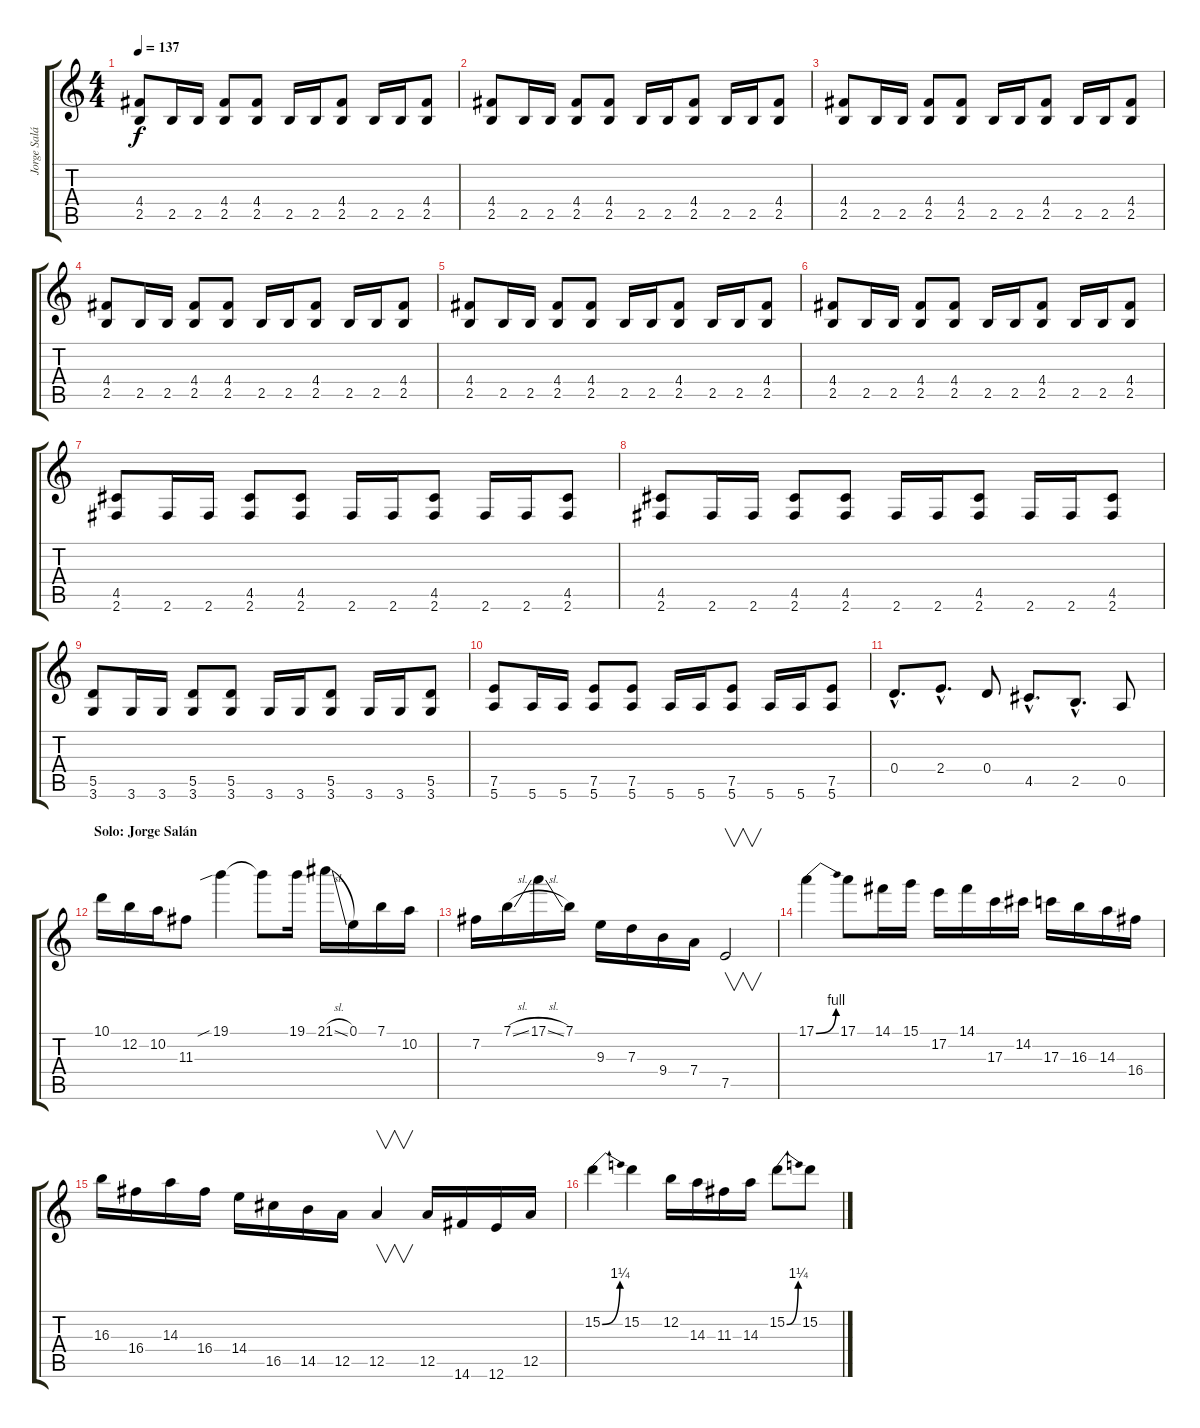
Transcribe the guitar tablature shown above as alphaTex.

\track ("Jorge Salán" "Jorge Salá") {instrument distortionguitar}
\staff {score tabs}
\tuning (E4 B3 G3 D3 A2 E2) {hide}
\ts (4 4)
\tempo 137
\clef g2
\ks c
(4.4 2.5).8{dy f} 2.5.16 2.5.16 (4.4 2.5).8 (4.4 2.5).8 2.5.16 2.5.16 (4.4 2.5).8 2.5.16 2.5.16 (4.4 2.5).8 |
(4.4 2.5).8 2.5.16 2.5.16 (4.4 2.5).8 (4.4 2.5).8 2.5.16 2.5.16 (4.4 2.5).8 2.5.16 2.5.16 (4.4 2.5).8 |
(4.4 2.5).8 2.5.16 2.5.16 (4.4 2.5).8 (4.4 2.5).8 2.5.16 2.5.16 (4.4 2.5).8 2.5.16 2.5.16 (4.4 2.5).8 |
(4.4 2.5).8 2.5.16 2.5.16 (4.4 2.5).8 (4.4 2.5).8 2.5.16 2.5.16 (4.4 2.5).8 2.5.16 2.5.16 (4.4 2.5).8 |
(4.4 2.5).8 2.5.16 2.5.16 (4.4 2.5).8 (4.4 2.5).8 2.5.16 2.5.16 (4.4 2.5).8 2.5.16 2.5.16 (4.4 2.5).8 |
(4.4 2.5).8 2.5.16 2.5.16 (4.4 2.5).8 (4.4 2.5).8 2.5.16 2.5.16 (4.4 2.5).8 2.5.16 2.5.16 (4.4 2.5).8 |
(4.5 2.6).8 2.6.16 2.6.16 (4.5 2.6).8 (4.5 2.6).8 2.6.16 2.6.16 (4.5 2.6).8 2.6.16 2.6.16 (4.5 2.6).8 |
(4.5 2.6).8 2.6.16 2.6.16 (4.5 2.6).8 (4.5 2.6).8 2.6.16 2.6.16 (4.5 2.6).8 2.6.16 2.6.16 (4.5 2.6).8 |
(5.5 3.6).8 3.6.16 3.6.16 (5.5 3.6).8 (5.5 3.6).8 3.6.16 3.6.16 (5.5 3.6).8 3.6.16 3.6.16 (5.5 3.6).8 |
(7.5 5.6).8 5.6.16 5.6.16 (7.5 5.6).8 (7.5 5.6).8 5.6.16 5.6.16 (7.5 5.6).8 5.6.16 5.6.16 (7.5 5.6).8 |
0.4{hac}.8{d} 2.4{hac}.8{d} 0.4.8 4.5{hac}.8{d} 2.5{hac}.8{d} 0.5.8 |
\section ("" "Solo: Jorge Salán")
10.1.16{volume 16 instrument overdrivenguitar} 12.2.16 10.2.16 11.3.8 19.1{sib}.4 19.1{t}.8 19.1.16 21.1{sl}.16 0.1.16 7.1.16 10.2.16 |
7.2.16 7.1{sl}.16 17.1{sl}.16 7.1.16 9.3.16 7.3.16 9.4.16 7.4.16 7.5.2{v} |
17.1{be (bend 0 0 60 4)}.4 17.1.8 14.1.16 15.1.16 17.2.16 14.1.16 17.3.16 14.2.16 17.3.16 16.3.16 14.3.16 16.4.16 |
16.3.16 16.4.16 14.3.16 16.4.16 14.4.16 16.5.16 14.5.16 12.5.16 12.5.4{v} 12.5.16 14.6.16 12.6.16 12.5.16 |
15.2{be (bend 0 0 60 5)}.4 15.2.4 12.2.16 14.3.16 11.3.16 14.3.16 15.2{be (bend 0 0 60 5)}.8 15.2.8
